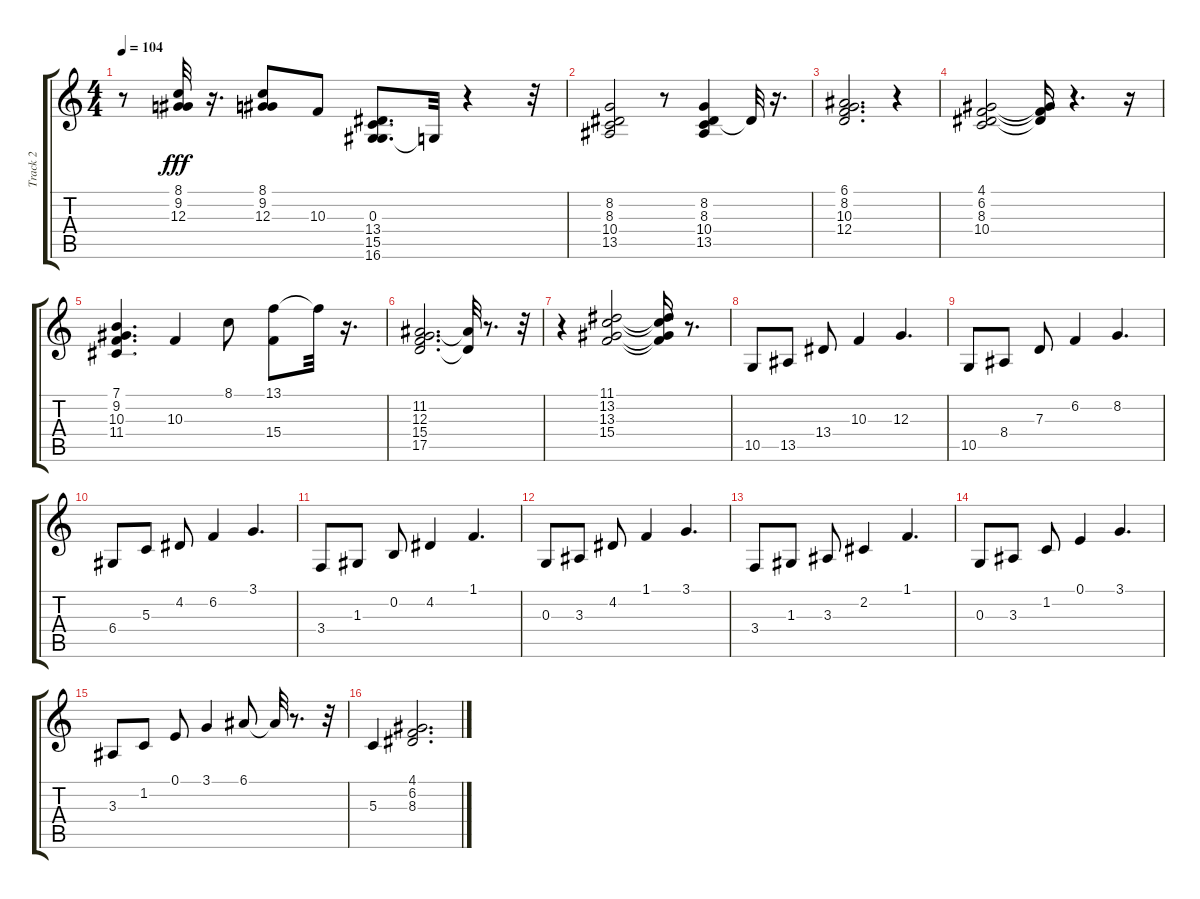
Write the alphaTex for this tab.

\track ("Track 2" "Track 2") {solo instrument electricpiano1}
\staff {score tabs}
\tuning (E4 B3 G3 D3 A2 E2) {hide}
\ts (4 4)
\tempo 104
\clef g2
\ks c
r.8{dy fff} (8.1 9.2 12.3).32 r.16{d} (8.1 9.2 12.3).8 10.3.8 (0.3 13.4 15.5 16.6).8{d} 0.3{t}.32 r.4 r.32 |
(8.2 8.3 10.4 13.5).2 r.8 (8.2 8.3 10.4 13.5).4 8.3{t}.32 r.16{d} |
(6.1 8.2 10.3 12.4).2{d} r.4 |
(4.1 6.2 8.3 10.4).2 (4.1{t} 6.2{t} 8.3{t}).16 r.4{d} r.16 |
(7.1 9.2 10.3 11.4).4{d} 10.3.4 8.1.8 (13.1 15.4).8 13.1{t}.32 r.16{d} |
(11.2 12.3 15.4 17.5).2{d} (11.2{t} 17.5{t}).32 r.8{d} r.32 |
r.4 (11.1 13.2 13.3 15.4).2 (11.1{t} 13.2{t} 13.3{t} 15.4{t}).16 r.8{d} |
10.5.8 13.5.8 13.4.8 10.3.4 12.3.4{d} |
10.5.8 8.4.8 7.3.8 6.2.4 8.2.4{d} |
6.4.8 5.3.8 4.2.8 6.2.4 3.1.4{d} |
3.4.8 1.3.8 0.2.8 4.2.4 1.1.4{d} |
0.3.8 3.3.8 4.2.8 1.1.4 3.1.4{d} |
3.4.8 1.3.8 3.3.8 2.2.4 1.1.4{d} |
0.3.8 3.3.8 1.2.8 0.1.4 3.1.4{d} |
3.3.8 1.2.8 0.1.8 3.1.4 6.1.8 6.1{t}.32 r.8{d} r.32 |
5.3.4 (4.1 6.2 8.3).2{d}
